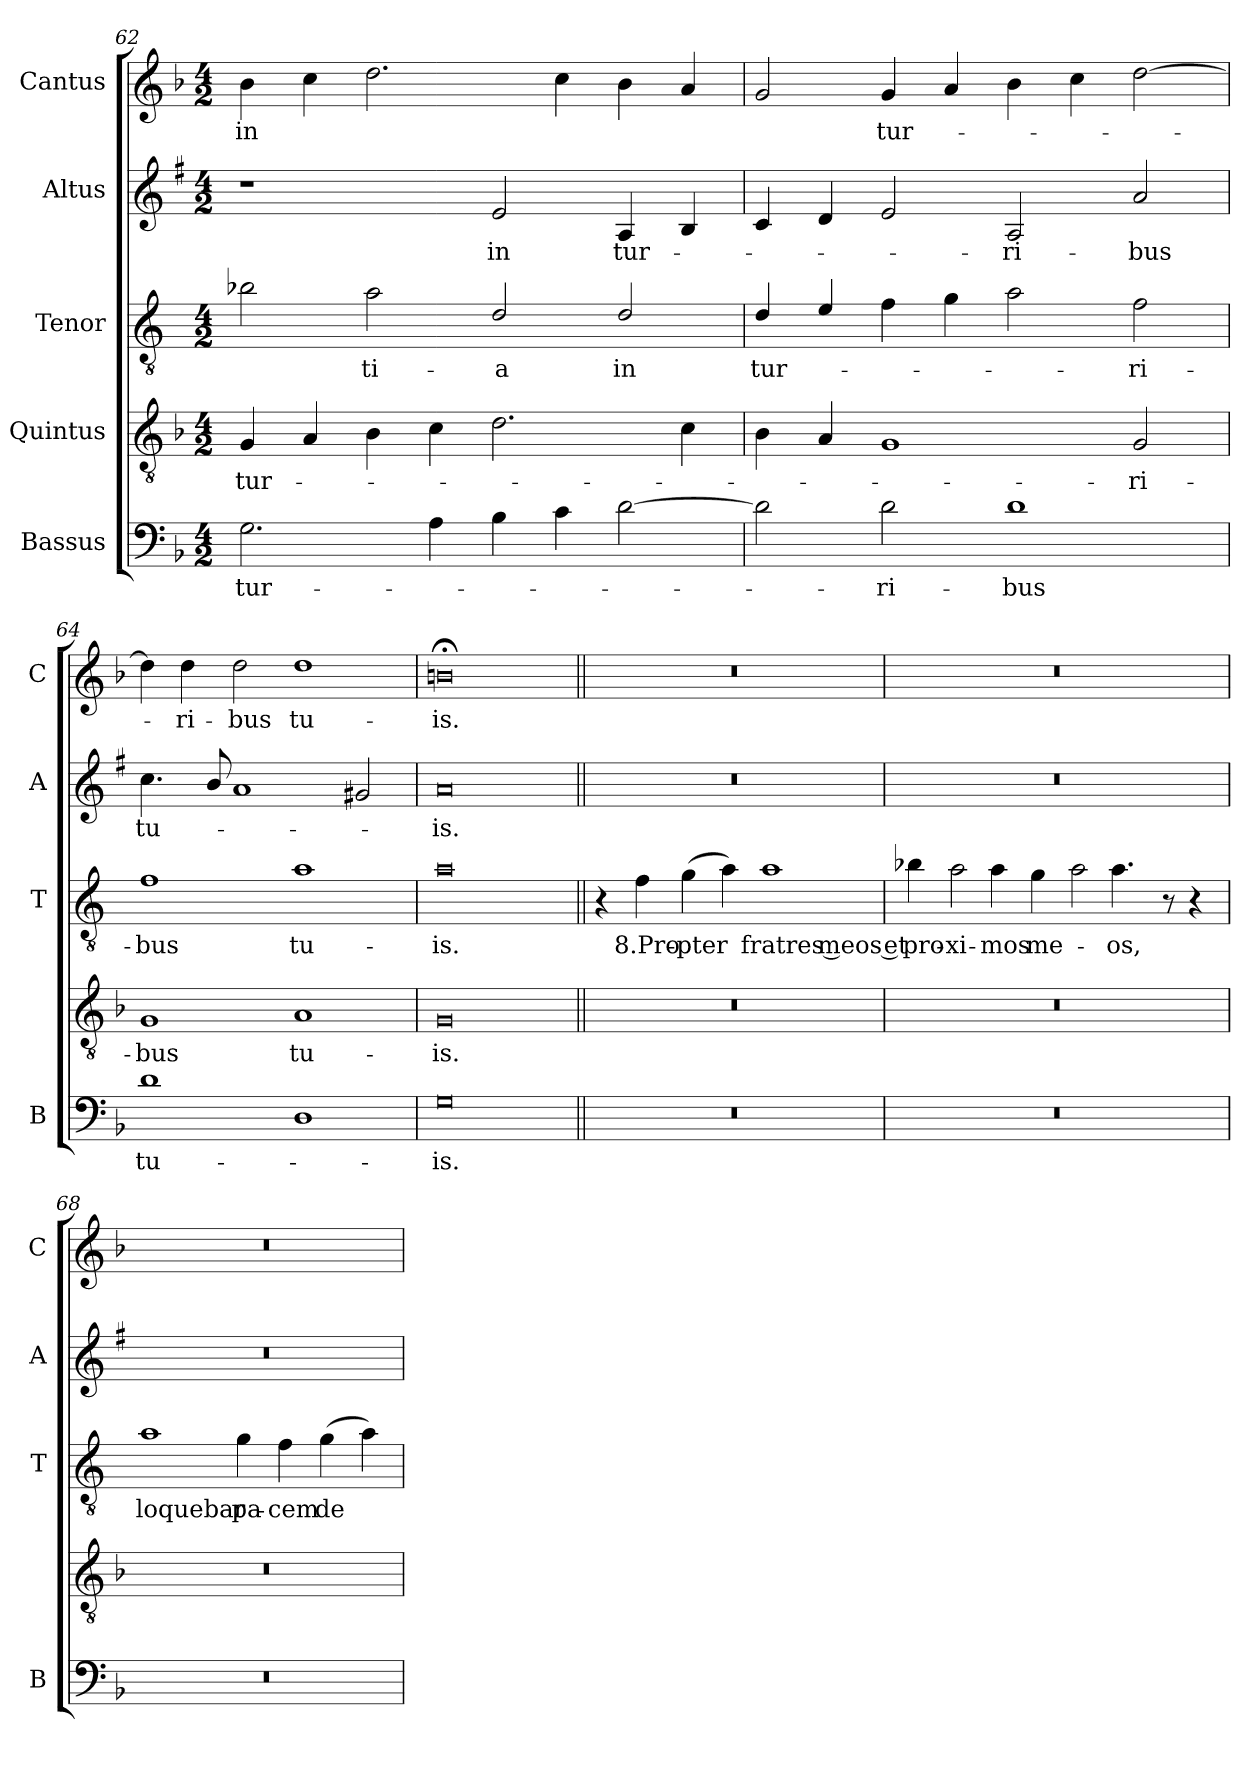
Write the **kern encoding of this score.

**kern	**text	**kern	**text	**kern	**text	**kern	**text	**kern	**text
*part5	*part5	*part4	*part4	*part3	*part3	*part2	*part2	*part1	*part1
*staff5	*staff5	*staff4	*staff4	*staff3	*staff3	*staff2	*staff2	*staff1	*staff1
*I"Bassus	*	*I"Quintus	*	*I"Tenor	*	*I"Altus	*	*I"Cantus	*
*I'B	*	*	*	*I'T	*	*I'A	*	*I'C	*
*clefF4	*	*clefGv2	*	*clefGv2	*	*clefG2	*	*clefG2	*
*	*	*	*	*ITrd4c7	*	*ITrd1c2	*	*	*
*k[b-]	*	*k[b-]	*	*k[b-]	*	*k[b-]	*	*k[b-]	*
*F:	*	*F:	*	*F:	*	*F:	*	*F:	*
*M4/2	*	*M4/2	*	*M4/2	*	*M4/2	*	*M4/2	*
=62	=62	=62	=62	=62	=62	=62	=62	=62	=62
!	!LO:LY:b	!	!LO:LY:b	!	!	!	!	!	!LO:LY:b
2.G\	tur-	4G/	tur-	2e-X\	.	1r	.	4b-\	in
.	.	4A/	.	.	.	.	.	4cc\	.
!	!	!	!	!	!LO:LY:b	!	!	!	!
.	.	4B-\	.	2d\	-ti-	.	.	2.dd\	.
4A\	.	4c\	.	.	.	.	.	.	.
!	!	!	!	!	!LO:LY:b	!	!LO:LY:b	!	!
4B-\	.	2.d\	.	2G/	-a	2d/	in	.	.
4c\	.	.	.	.	.	.	.	4cc\	.
!	!	!	!	!	!LO:LY:b	!	!LO:LY:b	!	!
[2d\	.	.	.	2G/	in	4G/	tur-	4b-\	.
.	.	4c\	.	.	.	4A/	.	4a/	.
=63	=63	=63	=63	=63	=63	=63	=63	=63	=63
!	!	!	!	!	!LO:LY:b	!	!	!	!
2d\]	.	4B-\	.	4G/	tur-	4B-/	.	2g/	.
.	.	4A/	.	4A/	.	4c/	.	.	.
!	!LO:LY:b	!	!	!	!	!	!	!	!LO:LY:b
2d\	-ri-	1G	.	4B-\	.	2d/	.	4g/	tur-
.	.	.	.	4c\	.	.	.	4a/	.
!	!LO:LY:b	!	!	!	!	!	!LO:LY:b	!	!
1d	-bus	.	.	2d\	.	2G/	-ri-	4b-\	.
.	.	.	.	.	.	.	.	4cc\	.
!	!	!	!LO:LY:b	!	!LO:LY:b	!	!LO:LY:b	!	!
.	.	2G/	-ri-	2B-\	-ri-	2g/	-bus	[2dd\	.
=64	=64	=64	=64	=64	=64	=64	=64	=64	=64
!	!LO:LY:b	!	!LO:LY:b	!	!LO:LY:b	!	!LO:LY:b	!	!
1d	tu-	1G	-bus	1B-	-bus	4.b-\	tu-	4dd\]	.
!	!	!	!	!	!	!	!	!	!LO:LY:b
.	.	.	.	.	.	.	.	4dd\	-ri-
.	.	.	.	.	.	8a/	.	.	.
!	!	!	!	!	!	!	!	!	!LO:LY:b
.	.	.	.	.	.	1g	.	2dd\	-bus
!	!	!	!LO:LY:b	!	!LO:LY:b	!	!	!	!LO:LY:b
1D	.	1A	tu-	1d	tu-	.	.	1dd	tu-
.	.	.	.	.	.	2f#X/	.	.	.
=65	=65	=65	=65	=65	=65	=65	=65	=65	=65
!	!LO:LY:b	!	!LO:LY:b	!	!LO:LY:b	!	!LO:LY:b	!	!LO:LY:b
0G	-is.	0G	-is.	0d	-is.	0g	-is.	0bn;<	-is.
!!LO:PB:g=z
=66||	=66||	=66||	=66||	=66||	=66||	=66||	=66||	=66||	=66||
0r	.	0r	.	4r	.	0r	.	0r	.
!	!	!	!	!	!LO:LY:b	!	!	!	!
.	.	.	.	4B-\	8.Pro-	.	.	.	.
!	!	!	!	!	!LO:LY:b	!	!	!	!
.	.	.	.	(>4c\	-pter	.	.	.	.
.	.	.	.	4d\)	.	.	.	.	.
!	!	!	!	!	!LO:LY:b	!	!	!	!
.	.	.	.	1d	fratres meos et	.	.	.	.
=67	=67	=67	=67	=67	=67	=67	=67	=67	=67
!	!	!	!	!	!LO:LY:b	!	!	!	!
0r	.	0r	.	4e-X\	pro-	0r	.	0r	.
!	!	!	!	!LO:N:head=open	!LO:LY:b	!	!	!	!
.	.	.	.	4d\	-xi-	.	.	.	.
!	!	!	!	!	!LO:LY:b	!	!	!	!
.	.	.	.	4d\	-mos	.	.	.	.
!	!	!	!	!	!LO:LY:b	!	!	!	!
.	.	.	.	4c\	me-	.	.	.	.
!	!	!	!	!LO:N:head=open	!	!	!	!	!
.	.	.	.	4d\	.	.	.	.	.
!	!	!	!	!	!LO:LY:b	!	!	!	!
.	.	.	.	4.d\	-os,	.	.	.	.
.	.	.	.	8r	.	.	.	.	.
.	.	.	.	4r	.	.	.	.	.
=68	=68	=68	=68	=68	=68	=68	=68	=68	=68
!	!	!	!	!	!LO:LY:b	!	!	!	!
0r	.	0r	.	1d	loquebar	0r	.	0r	.
!	!	!	!	!	!LO:LY:b	!	!	!	!
.	.	.	.	4c\	pa-	.	.	.	.
!	!	!	!	!	!LO:LY:b	!	!	!	!
.	.	.	.	4B-\	-cem	.	.	.	.
!	!	!	!	!	!LO:LY:b	!	!	!	!
.	.	.	.	(>4c\	de	.	.	.	.
.	.	.	.	4d\)	.	.	.	.	.
=	=	=	=	=	=	=	=	=	=
*-	*-	*-	*-	*-	*-	*-	*-	*-	*-
